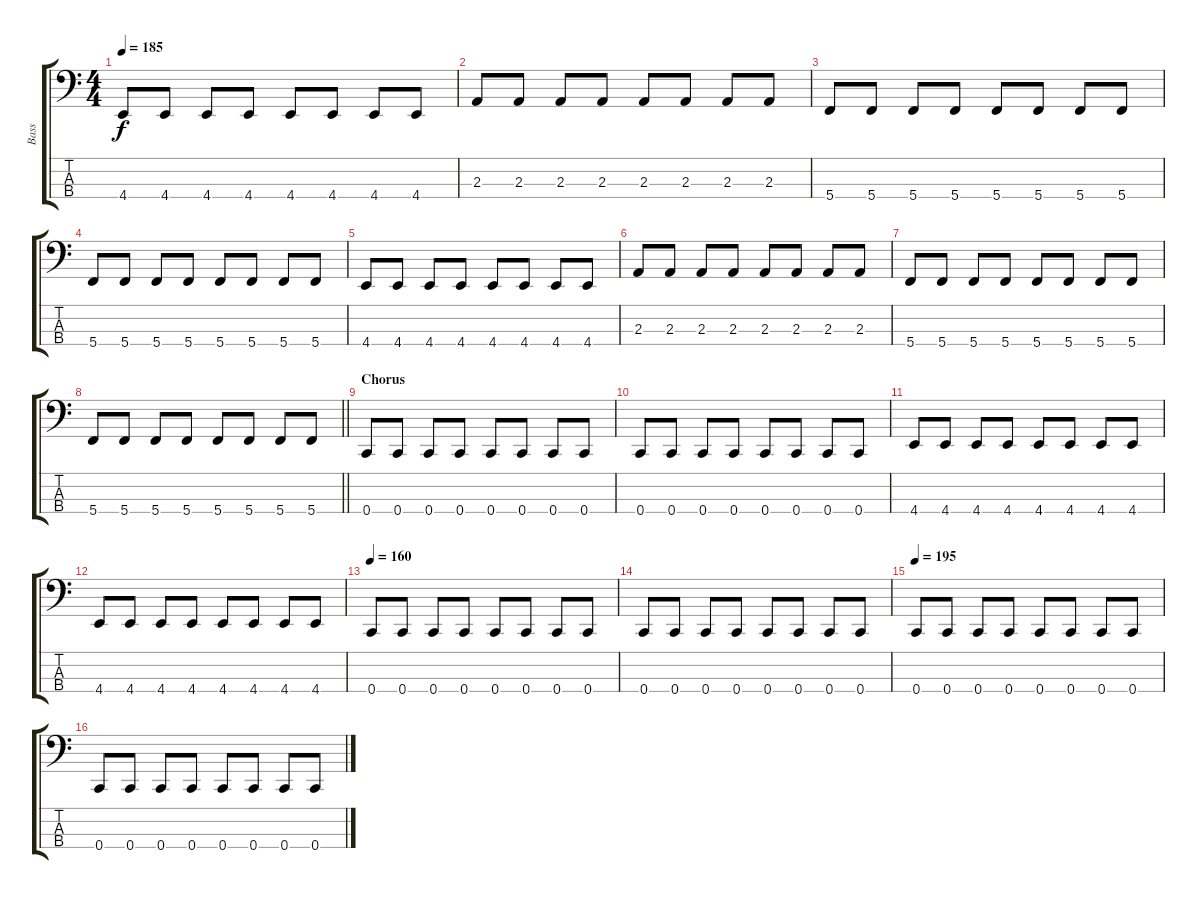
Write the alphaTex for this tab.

\track ("Bass" "Bass") {instrument electricbassfinger}
\staff {score tabs}
\tuning (F2 C2 G1 C1) {hide}
\ts (4 4)
\tempo 185
\clef f4
\ks c
4.4.8{dy f} 4.4.8 4.4.8 4.4.8 4.4.8 4.4.8 4.4.8 4.4.8 |
2.3.8 2.3.8 2.3.8 2.3.8 2.3.8 2.3.8 2.3.8 2.3.8 |
5.4.8 5.4.8 5.4.8 5.4.8 5.4.8 5.4.8 5.4.8 5.4.8 |
5.4.8 5.4.8 5.4.8 5.4.8 5.4.8 5.4.8 5.4.8 5.4.8 |
4.4.8 4.4.8 4.4.8 4.4.8 4.4.8 4.4.8 4.4.8 4.4.8 |
2.3.8 2.3.8 2.3.8 2.3.8 2.3.8 2.3.8 2.3.8 2.3.8 |
5.4.8 5.4.8 5.4.8 5.4.8 5.4.8 5.4.8 5.4.8 5.4.8 |
\barLineRight lightlight
5.4.8 5.4.8 5.4.8 5.4.8 5.4.8 5.4.8 5.4.8 5.4.8 |
\section ("" "Chorus")
0.4.8 0.4.8 0.4.8 0.4.8 0.4.8 0.4.8 0.4.8 0.4.8 |
0.4.8 0.4.8 0.4.8 0.4.8 0.4.8 0.4.8 0.4.8 0.4.8 |
4.4.8 4.4.8 4.4.8 4.4.8 4.4.8 4.4.8 4.4.8 4.4.8 |
4.4.8 4.4.8 4.4.8 4.4.8 4.4.8 4.4.8 4.4.8 4.4.8 |
\tempo 160
0.4.8 0.4.8 0.4.8 0.4.8 0.4.8 0.4.8 0.4.8 0.4.8 |
0.4.8 0.4.8 0.4.8 0.4.8 0.4.8 0.4.8 0.4.8 0.4.8 |
\tempo 195
0.4.8 0.4.8 0.4.8 0.4.8 0.4.8 0.4.8 0.4.8 0.4.8 |
0.4.8 0.4.8 0.4.8 0.4.8 0.4.8 0.4.8 0.4.8 0.4.8
